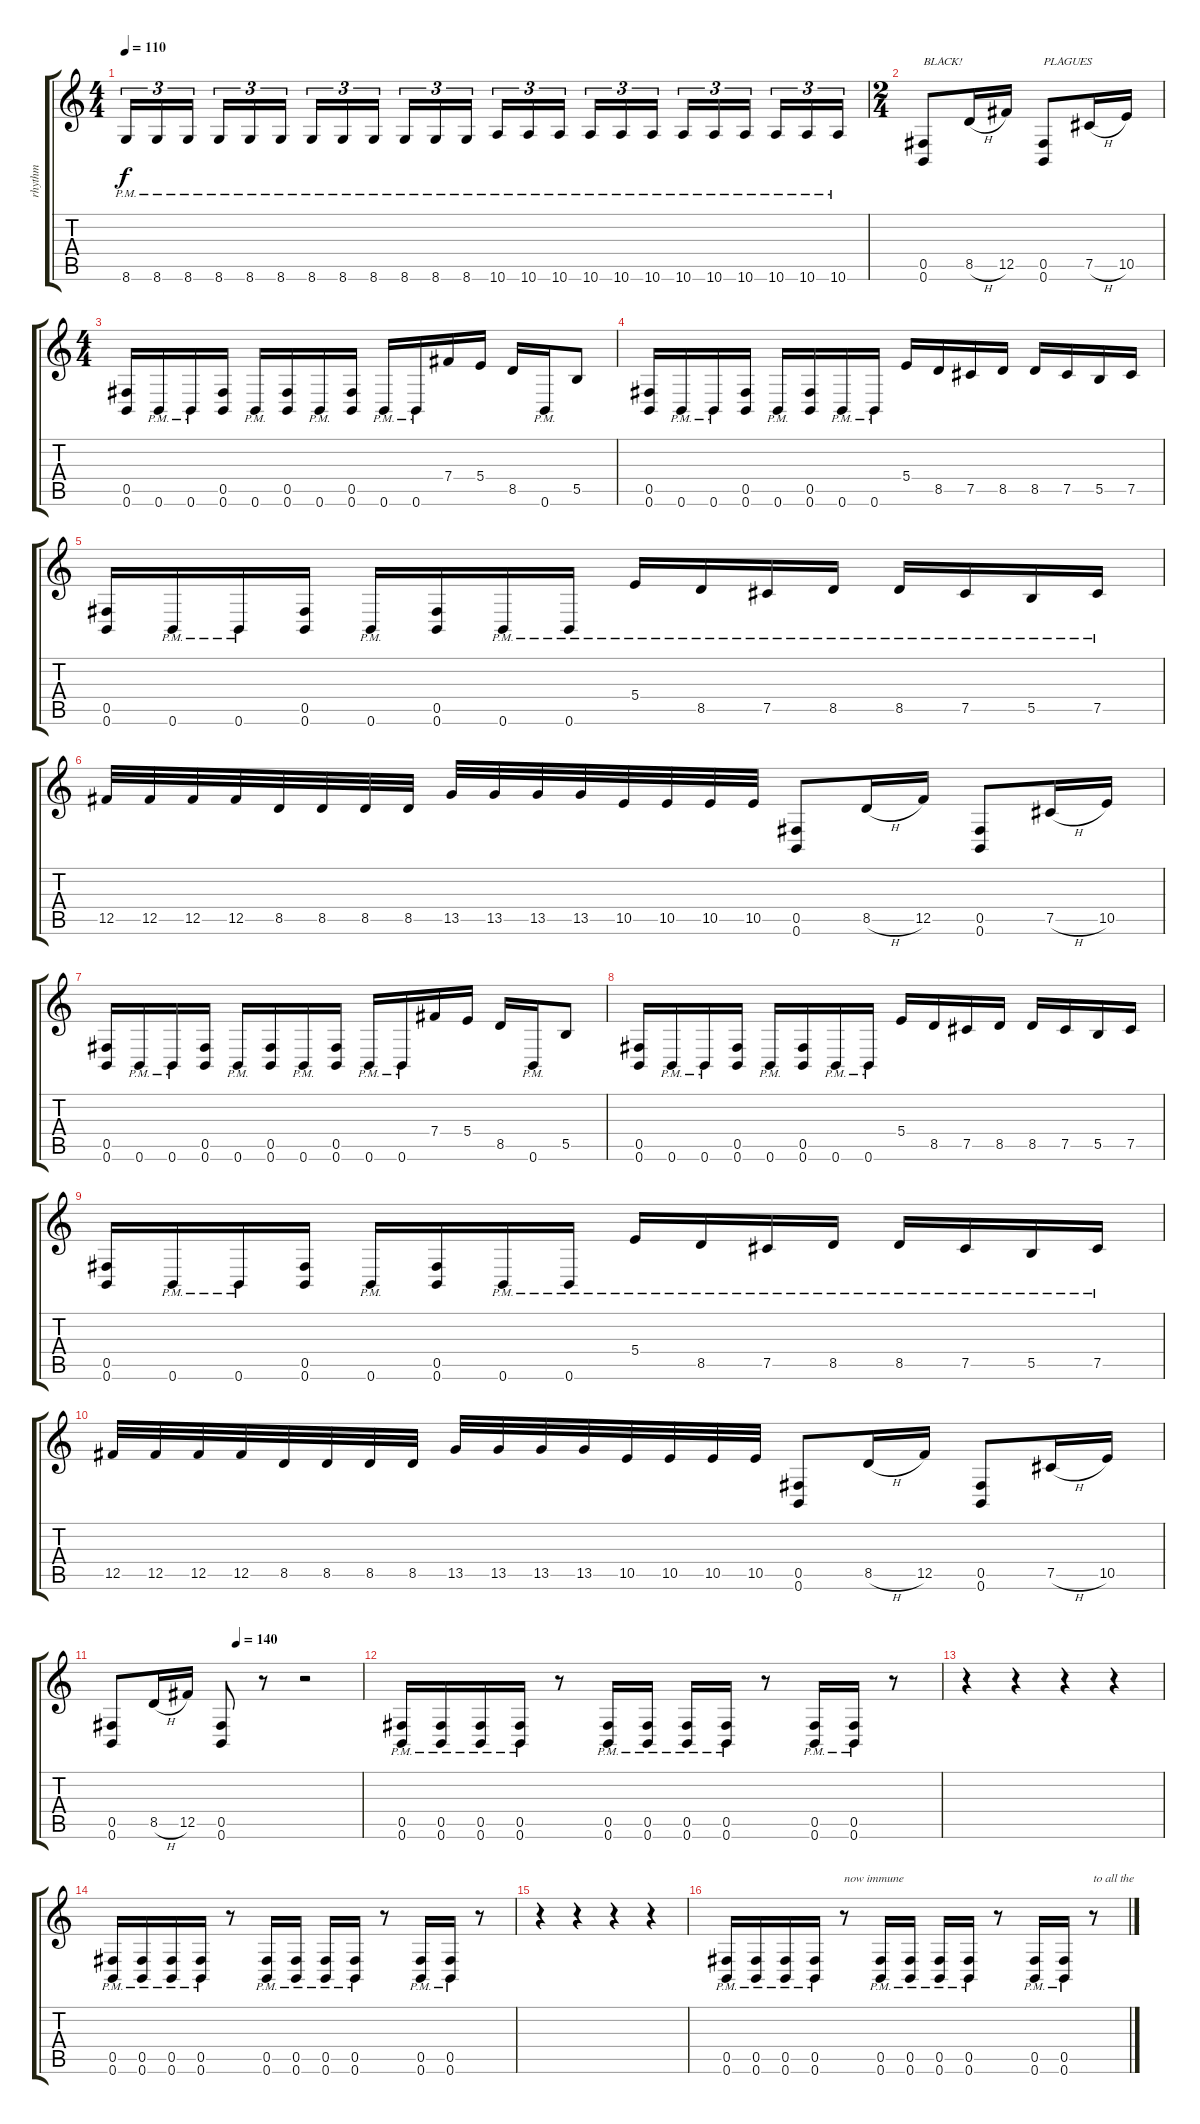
\track ("rhythm" "rhythm") {instrument distortionguitar}
\staff {score tabs}
\tuning (Db4 Ab3 E3 B2 Gb2 B1) {hide}
\ts (4 4)
\tempo 110
\clef g2
\ks c
8.6{pm}.16{tu (3 2) dy f} 8.6{pm}.16{tu (3 2)} 8.6{pm}.16{tu (3 2) beam splitsecondary} 8.6{pm}.16{tu (3 2)} 8.6{pm}.16{tu (3 2)} 8.6{pm}.16{tu (3 2)} 8.6{pm}.16{tu (3 2)} 8.6{pm}.16{tu (3 2)} 8.6{pm}.16{tu (3 2) beam splitsecondary} 8.6{pm}.16{tu (3 2)} 8.6{pm}.16{tu (3 2)} 8.6{pm}.16{tu (3 2)} 10.6{pm}.16{tu (3 2)} 10.6{pm}.16{tu (3 2)} 10.6{pm}.16{tu (3 2) beam splitsecondary} 10.6{pm}.16{tu (3 2)} 10.6{pm}.16{tu (3 2)} 10.6{pm}.16{tu (3 2)} 10.6{pm}.16{tu (3 2)} 10.6{pm}.16{tu (3 2)} 10.6{pm}.16{tu (3 2) beam splitsecondary} 10.6{pm}.16{tu (3 2)} 10.6{pm}.16{tu (3 2)} 10.6{pm}.16{tu (3 2)} |
\ts (2 4)
(0.5 0.6).8{txt "BLACK! "} 8.5{h}.16 12.5.16 (0.5 0.6).8{txt "PLAGUES"} 7.5{h}.16 10.5.16 |
\ts (4 4)
(0.5 0.6).16 0.6{pm}.16 0.6{pm}.16 (0.5 0.6).16 0.6{pm}.16 (0.5 0.6).16 0.6{pm}.16 (0.5 0.6).16 0.6{pm}.16 0.6{pm}.16 7.4.16 5.4.16 8.5.16 0.6{pm}.16 5.5.8 |
(0.5 0.6).16 0.6{pm}.16 0.6{pm}.16 (0.5 0.6).16 0.6{pm}.16 (0.5 0.6).16 0.6{pm}.16 0.6{pm}.16 5.4.16 8.5.16 7.5.16 8.5.16 8.5.16 7.5.16 5.5.16 7.5.16 |
(0.5 0.6).16 0.6{pm}.16 0.6{pm}.16 (0.5 0.6).16 0.6{pm}.16 (0.5 0.6).16 0.6{pm}.16 0.6{pm}.16 5.4{pm}.16 8.5{pm}.16 7.5{pm}.16 8.5{pm}.16 8.5{pm}.16 7.5{pm}.16 5.5{pm}.16 7.5{pm}.16 |
12.5.32 12.5.32 12.5.32 12.5.32 8.5.32 8.5.32 8.5.32 8.5.32 13.5.32 13.5.32 13.5.32 13.5.32 10.5.32 10.5.32 10.5.32 10.5.32 (0.5 0.6).8 8.5{h}.16 12.5.16 (0.5 0.6).8 7.5{h}.16 10.5.16 |
(0.5 0.6).16 0.6{pm}.16 0.6{pm}.16 (0.5 0.6).16 0.6{pm}.16 (0.5 0.6).16 0.6{pm}.16 (0.5 0.6).16 0.6{pm}.16 0.6{pm}.16 7.4.16 5.4.16 8.5.16 0.6{pm}.16 5.5.8 |
(0.5 0.6).16 0.6{pm}.16 0.6{pm}.16 (0.5 0.6).16 0.6{pm}.16 (0.5 0.6).16 0.6{pm}.16 0.6{pm}.16 5.4.16 8.5.16 7.5.16 8.5.16 8.5.16 7.5.16 5.5.16 7.5.16 |
(0.5 0.6).16 0.6{pm}.16 0.6{pm}.16 (0.5 0.6).16 0.6{pm}.16 (0.5 0.6).16 0.6{pm}.16 0.6{pm}.16 5.4{pm}.16 8.5{pm}.16 7.5{pm}.16 8.5{pm}.16 8.5{pm}.16 7.5{pm}.16 5.5{pm}.16 7.5{pm}.16 |
12.5.32 12.5.32 12.5.32 12.5.32 8.5.32 8.5.32 8.5.32 8.5.32 13.5.32 13.5.32 13.5.32 13.5.32 10.5.32 10.5.32 10.5.32 10.5.32 (0.5 0.6).8 8.5{h}.16 12.5.16 (0.5 0.6).8 7.5{h}.16 10.5.16 |
\tempo (140 0.5)
(0.5 0.6).8 8.5{h}.16 12.5.16 (0.5 0.6).8 r.8 r.2 |
(0.5{pm} 0.6{pm}).16 (0.5{pm} 0.6{pm}).16 (0.5{pm} 0.6{pm}).16 (0.5{pm} 0.6{pm}).16 r.8 (0.5{pm} 0.6{pm}).16 (0.5{pm} 0.6{pm}).16 (0.5{pm} 0.6{pm}).16 (0.5{pm} 0.6{pm}).16 r.8 (0.5{pm} 0.6{pm}).16 (0.5{pm} 0.6{pm}).16 r.8 |
r.4 r.4 r.4 r.4 |
(0.5{pm} 0.6{pm}).16 (0.5{pm} 0.6{pm}).16 (0.5{pm} 0.6{pm}).16 (0.5{pm} 0.6{pm}).16 r.8 (0.5{pm} 0.6{pm}).16 (0.5{pm} 0.6{pm}).16 (0.5{pm} 0.6{pm}).16 (0.5{pm} 0.6{pm}).16 r.8 (0.5{pm} 0.6{pm}).16 (0.5{pm} 0.6{pm}).16 r.8 |
r.4 r.4 r.4 r.4 |
(0.5{pm} 0.6{pm}).16 (0.5{pm} 0.6{pm}).16 (0.5{pm} 0.6{pm}).16 (0.5{pm} 0.6{pm}).16 r.8{txt "now immune"} (0.5{pm} 0.6{pm}).16 (0.5{pm} 0.6{pm}).16 (0.5{pm} 0.6{pm}).16 (0.5{pm} 0.6{pm}).16 r.8 (0.5{pm} 0.6{pm}).16 (0.5{pm} 0.6{pm}).16 r.8{txt "to all the"}
